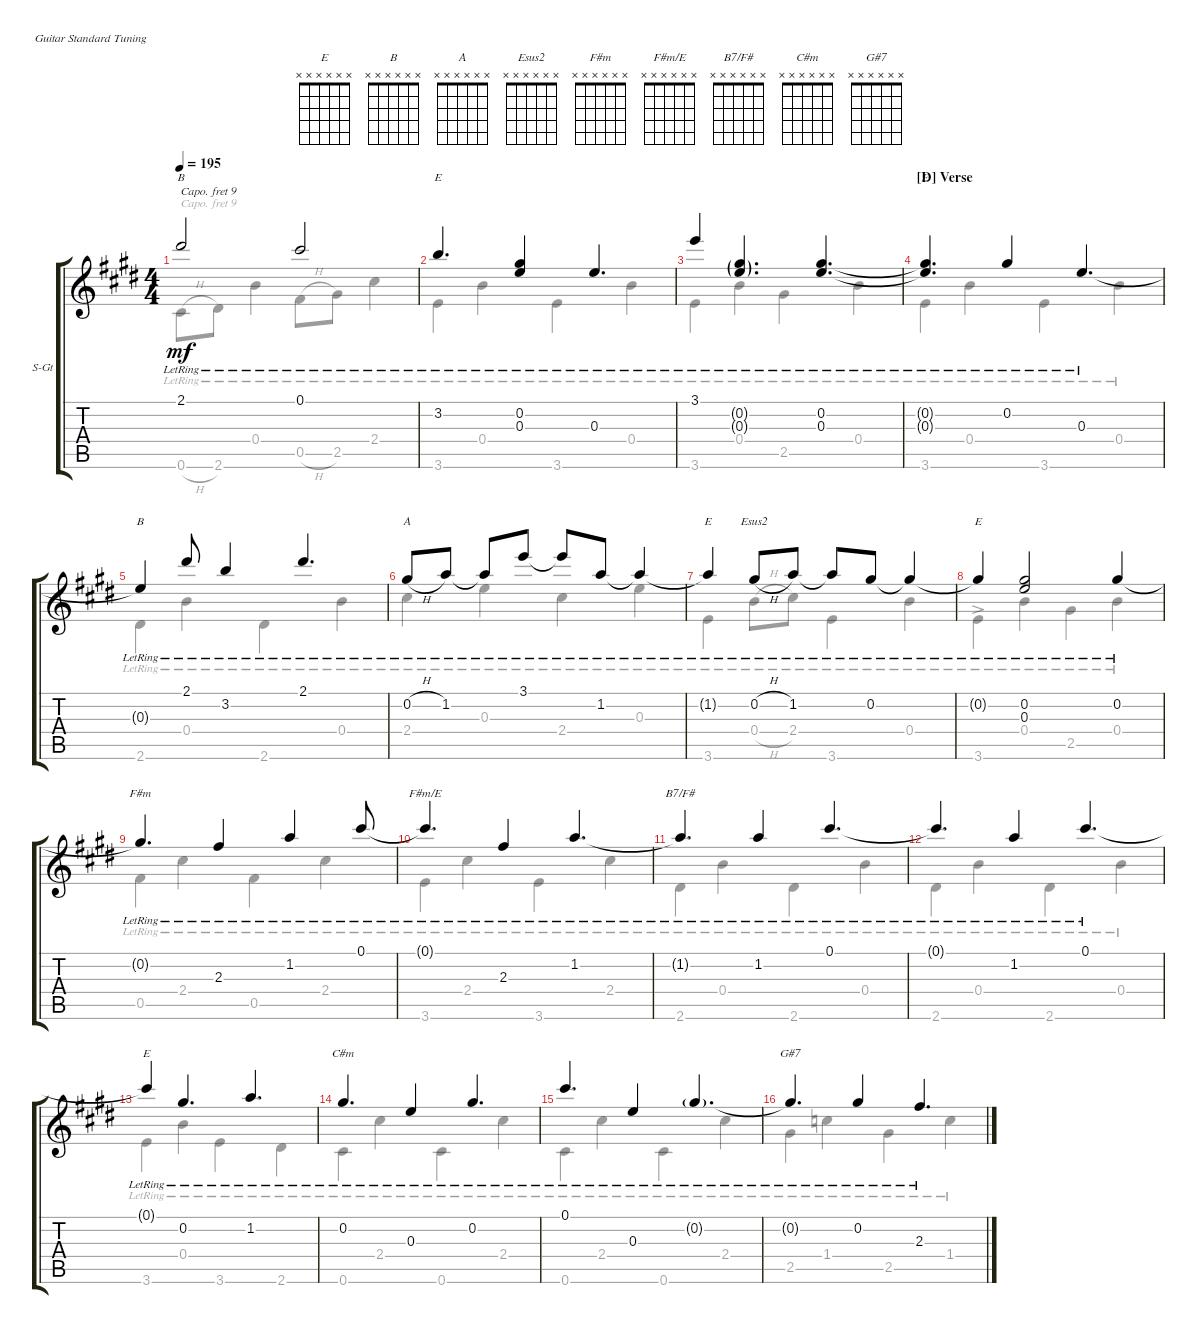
\defaultSystemsLayout 4
\bracketExtendMode groupsimilarinstruments
\firstSystemTrackNameOrientation horizontal
\otherSystemsTrackNameOrientation horizontal
\track ("Paul's Guitar" "S-Gt") {instrument acousticguitarsteel}
\staff {score tabs}
\capo 9
\tuning (E4 B3 G3 D3 A2 E2)
\chord ("E" x x x x x x)
\chord ("B" x x x x x x)
\chord ("A" x x x x x x)
\chord ("Esus2" x x x x x x)
\chord ("F#m" x x x x x x)
\chord ("F#m/E" x x x x x x)
\chord ("B7/F#" x x x x x x)
\chord ("C#m" x x x x x x)
\chord ("G#7" x x x x x x)
\voice
\ts (4 4)
\tempo 195
\clef g2
\ks e
2.1{lr}.2{ch "B" dy mf} 0.1{lr}.2 |
3.2{lr}.4{d ch "E"} (0.2{lr} 0.3{lr}).4 0.3{lr}.4{d} |
3.1{lr}.4 (0.2{g lr} 0.3{g lr}).4{d} (0.2{lr} 0.3{lr}).4{d} |
\section ("D" "Verse")
(0.2{lr t} 0.3{lr t}).4{d ch "E"} 0.2{lr}.4 0.3{lr}.4{d} |
0.3{lr t}.4{ch "B"} 2.1{lr}.8 3.2{lr}.4 2.1{lr}.4{d} |
0.2{h lr}.8{ch "A"} 1.2{lr}.8 1.2{lr t}.8 3.1{lr}.8 3.1{lr t}.8 1.2{lr}.8 1.2{lr t}.4 |
1.2{lr t}.4{ch "E"} 0.2{h lr}.8{ch "Esus2"} 1.2{lr}.8 1.2{lr t}.8 0.2{lr}.8 0.2{lr t}.4 |
0.2{lr t}.4{ch "E"} (0.2{lr} 0.3{lr}).2 0.2{lr}.4 |
0.2{lr t}.4{d ch "F#m"} 2.3{lr}.4 1.2{lr}.4 0.1{lr}.8 |
0.1{lr t}.4{d ch "F#m/E"} 2.3{lr}.4 1.2{lr}.4{d} |
1.2{lr t}.4{d ch "B7/F#"} 1.2{lr}.4 0.1{lr}.4{d} |
0.1{lr t}.4{d} 1.2{lr}.4 0.1{lr}.4{d} |
0.1{lr t}.4{ch "E"} 0.2{lr}.4{d} 1.2{lr}.4{d} |
0.2{lr}.4{d ch "C#m"} 0.3{lr}.4 0.2{lr}.4{d} |
0.1{lr}.4{d} 0.3{lr}.4 0.2{g lr}.4{d} |
0.2{lr t}.4{d ch "G#7"} 0.2{lr}.4 2.3{lr}.4{d}
\voice
\clef g2
\ottava regular
\simile none
\ks e
0.6{h lr}.8{dy mf} 2.6{lr}.8 0.4{lr}.4 0.5{h lr}.8 2.5{lr}.8 2.4{lr}.4 |
3.6{lr}.4 0.4{lr}.4 3.6{lr}.4 0.4{lr}.4 |
3.6{lr}.4 0.4{lr}.4 2.5{lr}.4 0.4{lr}.4 |
3.6{lr}.4 0.4{lr}.4 3.6{lr}.4 0.4{lr}.4 |
2.6{lr}.4 0.4{lr}.4 2.6{lr}.4 0.4{lr}.4 |
2.4{lr}.4 0.3{lr}.4 2.4{lr}.4 0.3{lr}.4 |
3.6{lr}.4 0.4{h lr}.8 2.4{lr}.8 3.6{lr}.4 0.4{lr}.4 |
3.6{ac lr}.4 0.4{lr}.4 2.5{lr}.4 0.4{lr}.4 |
0.5{lr}.4 2.4{lr}.4 0.5{lr}.4 2.4{lr}.4 |
3.6{lr}.4 2.4{lr}.4 3.6{lr}.4 2.4{lr}.4 |
2.6{lr}.4 0.4{lr}.4 2.6{lr}.4 0.4{lr}.4 |
2.6{lr}.4 0.4{lr}.4 2.6{lr}.4 0.4{lr}.4 |
3.6{lr}.4 0.4{lr}.4 3.6{lr}.4 2.6{lr}.4 |
0.6{lr}.4 2.4{lr}.4 0.6{lr}.4 2.4{lr}.4 |
0.6{lr}.4 2.4{lr}.4 0.6{lr}.4 2.4{lr}.4 |
2.5{lr}.4 1.4{lr}.4 2.5{lr}.4 1.4{lr}.4
